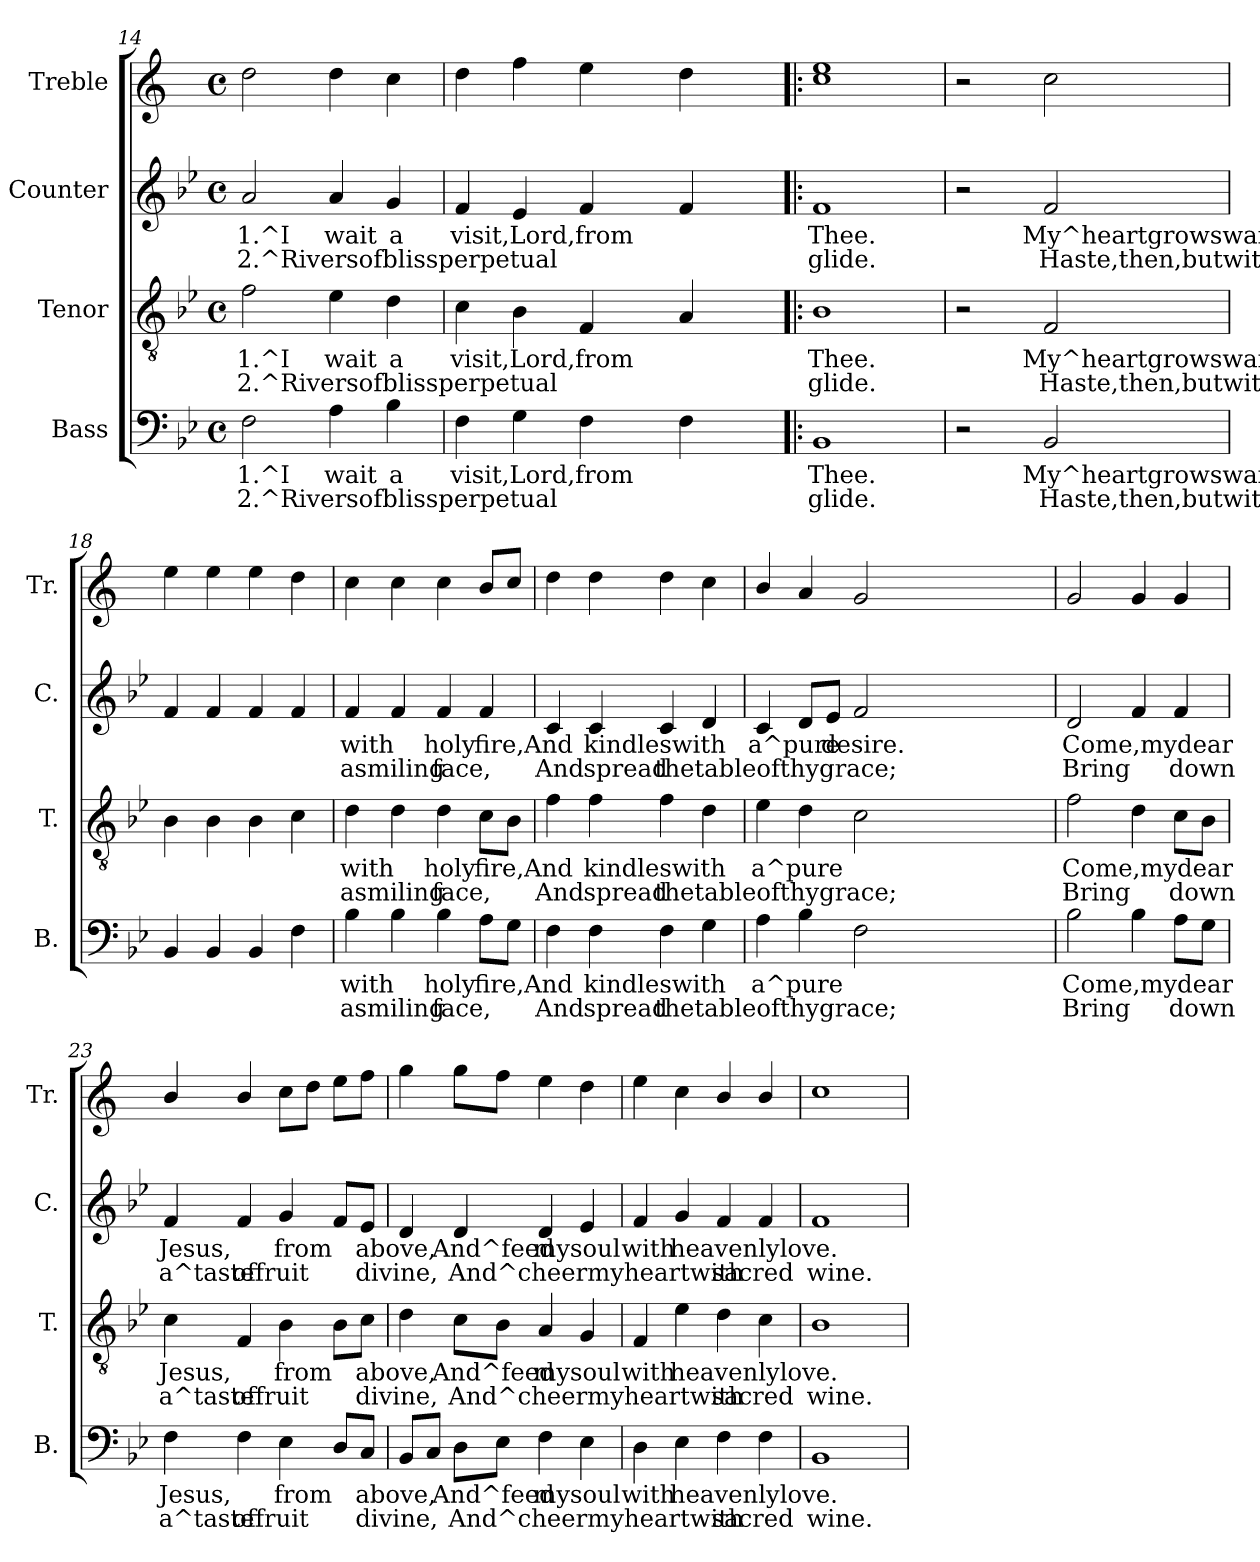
**kern	**text	**text	**kern	**text	**text	**kern	**text	**text	**kern
*part4	*part4	*part4	*part3	*part3	*part3	*part2	*part2	*part2	*part1
*staff4	*staff4	*staff4	*staff3	*staff3	*staff3	*staff2	*staff2	*staff2	*staff1
*I"Bass	*	*	*I"Tenor	*	*	*I"Counter	*	*	*I"Treble
*I'B.	*	*	*I'T.	*	*	*I'C.	*	*	*I'Tr.
!!LO:LB:g=z
*clefF4	*	*	*clefGv2	*	*	*clefG2	*	*	*clefG2
*	*	*	*	*	*	*	*	*	*ITrd1c2
*k[b-e-]	*	*	*k[b-e-]	*	*	*k[b-e-]	*	*	*k[b-e-]
*B-:	*	*	*B-:	*	*	*B-:	*	*	*B-:
*M4/4	*	*	*M4/4	*	*	*M4/4	*	*	*M4/4
*met(c)	*	*	*met(c)	*	*	*met(c)	*	*	*met(c)
=14	=14	=14	=14	=14	=14	=14	=14	=14	=14
!	!LO:LY:a:cj	!LO:LY:a:cj	!	!LO:LY:a:cj	!LO:LY:b:cj	!	!LO:LY:b:cj	!LO:LY:b:cj	!
2F\	1.^I	2.^Riversofblissperpetual	2f\	1.^I	2.^Riversofblissperpetual	2a/	1.^I	2.^Riversofblissperpetual	2cc\
!	!LO:LY:a:cj	!LO:LY:a:cj	!	!LO:LY:a:cj	!LO:LY:b:cj	!	!LO:LY:b:cj	!LO:LY:b:cj	!
4A\	wait	.	4e-\	wait	.	4a/	wait	.	4cc\
!	!LO:LY:a:cj	!LO:LY:a:cj	!	!LO:LY:a:cj	!LO:LY:b:cj	!	!LO:LY:b:cj	!LO:LY:b:cj	!
4B-\	a	.	4d\	a	.	4g/	a	.	4b-\
=15	=15	=15	=15	=15	=15	=15	=15	=15	=15
!	!LO:LY:a:cj	!	!	!LO:LY:a:cj	!	!	!LO:LY:b:cj	!	!
4F\	visit,Lord,from	.	4c\	visit,Lord,from	.	4f/	visit,Lord,from	.	4cc>\
!	!LO:LY:a:cj	!	!	!LO:LY:a:cj	!	!	!LO:LY:b:cj	!	!
4G\	.	.	4B-\	.	.	4e-/	.	.	4ee-\
!	!LO:LY:a:cj	!	!	!LO:LY:a:cj	!	!	!LO:LY:b:cj	!	!
4F\	.	.	4F/	.	.	4f/	.	.	4dd\
!	!LO:LY:a:cj	!	!	!LO:LY:a:cj	!	!	!LO:LY:b:cj	!	!
4F\	.	.	4A/	.	.	4f/	.	.	4cc\
=16!|:	=16!|:	=16!|:	=16!|:	=16!|:	=16!|:	=16!|:	=16!|:	=16!|:	=16!|:
!	!LO:LY:a:cj	!LO:LY:a:cj	!	!LO:LY:a:cj	!LO:LY:b:cj	!	!LO:LY:b:cj	!LO:LY:b:cj	!
1BB-	Thee.	glide.	1B-	Thee.	glide.	1f	Thee.	glide.	1dd 1b-
=17	=17	=17	=17	=17	=17	=17	=17	=17	=17
2r	.	.	2r	.	.	2r	.	.	2r
!	!LO:LY:a:cj	!LO:LY:a:cj	!	!LO:LY:a:cj	!LO:LY:b:cj	!	!LO:LY:b:cj	!LO:LY:b:cj	!
2BB-/	My^heartgrowswarm	Haste,then,butwith	2F/	My^heartgrowswarm	Haste,then,butwith	2f/	My^heartgrowswarm	Haste,then,butwith	2b-\
=18	=18	=18	=18	=18	=18	=18	=18	=18	=18
!	!LO:LY:a:cj	!	!	!LO:LY:a:cj	!	!	!LO:LY:b:cj	!	!
4BB-/	.	.	4B-\	.	.	4f/	.	.	4dd\
!	!LO:LY:a:cj	!	!	!LO:LY:a:cj	!	!	!LO:LY:b:cj	!	!
4BB-/	.	.	4B-\	.	.	4f/	.	.	4dd\
!	!LO:LY:a:cj	!	!	!LO:LY:a:cj	!	!	!LO:LY:b:cj	!	!
4BB-/	.	.	4B-\	.	.	4f/	.	.	4dd\
!	!LO:LY:a:cj	!	!	!LO:LY:a:cj	!	!	!LO:LY:b:cj	!	!
4F\	.	.	4c\	.	.	4f/	.	.	4cc\
=19	=19	=19	=19	=19	=19	=19	=19	=19	=19
!	!LO:LY:a:cj	!LO:LY:a:cj	!	!LO:LY:a:cj	!LO:LY:b:cj	!	!LO:LY:b:cj	!LO:LY:b:cj	!
4B-\	with	asmiling	4d\	with	asmiling	4f/	with	asmiling	4b-\
!	!LO:LY:a:cj	!LO:LY:a:cj	!	!LO:LY:a:cj	!LO:LY:b:cj	!	!LO:LY:b:cj	!LO:LY:b:cj	!
4B-\	.	.	4d\	.	.	4f/	.	.	4b-\
!	!LO:LY:a:cj	!LO:LY:a:cj	!	!LO:LY:a:cj	!LO:LY:b:cj	!	!LO:LY:b:cj	!LO:LY:b:cj	!
4B-\	holy	face,	4d\	holy	face,	4f/	holy	face,	4b-\
!	!LO:LY:a:cj	!LO:LY:a:cj	!	!LO:LY:a:cj	!LO:LY:b:cj	!	!LO:LY:b:cj	!LO:LY:b:cj	!
8A\L	fire,And	.	8c\L	fire,And	.	4f/	fire,And	.	8a/L
!	!LO:LY:a:cj	!LO:LY:a:cj	!	!LO:LY:a:cj	!LO:LY:b:cj	!	!	!	!
8G\J	.	.	8B-\J	.	.	.	.	.	8b-/J
=20	=20	=20	=20	=20	=20	=20	=20	=20	=20
!	!LO:LY:a:cj	!LO:LY:a:cj	!	!LO:LY:a:cj	!LO:LY:b:cj	!	!LO:LY:b:cj	!LO:LY:b:cj	!
4F\	.	And	4f\	.	And	4c/	.	And	4cc\
!	!LO:LY:a:cj	!LO:LY:a:cj	!	!LO:LY:a:cj	!LO:LY:b:cj	!	!LO:LY:b:cj	!LO:LY:b:cj	!
4F\	kindleswith	spread	4f\	kindleswith	spread	4c/	kindleswith	spread	4cc\
!	!LO:LY:a:cj	!LO:LY:a:cj	!	!LO:LY:a:cj	!LO:LY:b:cj	!	!LO:LY:b:cj	!LO:LY:b:cj	!
4F\	.	thetableofthygrace;	4f\	.	thetableofthygrace;	4c/	.	thetableofthygrace;	4cc\
!	!LO:LY:a:cj	!LO:LY:a:cj	!	!LO:LY:a:cj	!LO:LY:b:cj	!	!LO:LY:b:cj	!LO:LY:b:cj	!
4G\	.	.	4d\	.	.	4d/	.	.	4b-\
=21	=21	=21	=21	=21	=21	=21	=21	=21	=21
!	!LO:LY:a:cj	!	!	!LO:LY:a:cj	!	!	!LO:LY:b:cj	!	!
4A\	a^pure	.	4e-\	a^pure	.	4c/	a^pure	.	4a/
!	!LO:LY:a:cj	!	!	!LO:LY:a:cj	!	!	!LO:LY:b:cj	!	!
4B-\	.	.	4d\	.	.	8d/L	.	.	4g/
!	!	!	!	!	!	!	!LO:LY:b:cj	!	!
.	.	.	.	.	.	8e-/J	desire.	.	.
!	!LO:LY:a:cj	!	!	!LO:LY:a:cj	!	!	!LO:LY:b:cj	!	!
2F\	.	.	2c\	.	.	2f/	.	.	2f/
=22	=22	=22	=22	=22	=22	=22	=22	=22	=22
!	!LO:LY:a:cj	!LO:LY:a:cj	!	!LO:LY:a:cj	!LO:LY:b:cj	!	!LO:LY:b:cj	!LO:LY:b:cj	!
2B-\	Come,mydear	Bring	2f\	Come,mydear	Bring	2d/	Come,mydear	Bring	2f/
!	!LO:LY:a:cj	!LO:LY:a:cj	!	!LO:LY:a:cj	!LO:LY:b:cj	!	!LO:LY:b:cj	!LO:LY:b:cj	!
4B-\	.	.	4d\	.	.	4f/	.	.	4f/
!	!LO:LY:a:cj	!LO:LY:a:cj	!	!LO:LY:a:cj	!LO:LY:b:cj	!	!LO:LY:b:cj	!LO:LY:b:cj	!
8A\L	.	down	8c\L	.	down	4f/	.	down	4f/
!	!LO:LY:a:cj	!LO:LY:a:cj	!	!LO:LY:a:cj	!LO:LY:b:cj	!	!	!	!
8G\J	.	.	8B-\J	.	.	.	.	.	.
=23	=23	=23	=23	=23	=23	=23	=23	=23	=23
!	!LO:LY:a:cj	!LO:LY:a:cj	!	!LO:LY:a:cj	!LO:LY:b:cj	!	!LO:LY:b:cj	!LO:LY:b:cj	!
4F\	Jesus,	a^taste	4c\	Jesus,	a^taste	4f/	Jesus,	a^taste	4a/
!	!LO:LY:a:cj	!LO:LY:a:cj	!	!LO:LY:a:cj	!LO:LY:b:cj	!	!LO:LY:b:cj	!LO:LY:b:cj	!
4F\	.	offruit	4F/	.	offruit	4f/	.	offruit	4a/
!	!LO:LY:a:cj	!LO:LY:a:cj	!	!LO:LY:a:cj	!LO:LY:b:cj	!	!LO:LY:b:cj	!LO:LY:b:cj	!
4E-\	from	.	4B-\	from	.	4g/	from	.	8b-\L
.	.	.	.	.	.	.	.	.	8cc\J
!	!LO:LY:a:cj	!LO:LY:a:cj	!	!LO:LY:a:cj	!LO:LY:b:cj	!	!LO:LY:b:cj	!LO:LY:b:cj	!
8D/L	.	.	8B-\L	.	.	8f/L	.	.	8dd\L
!	!LO:LY:a:cj	!LO:LY:a:cj	!	!LO:LY:a:cj	!LO:LY:b:cj	!	!LO:LY:b:cj	!LO:LY:b:cj	!
8C/J	above,	divine,	8c\J	above,	divine,	8e-/J	above,	divine,	8ee-\J
=24	=24	=24	=24	=24	=24	=24	=24	=24	=24
!	!LO:LY:a:cj	!LO:LY:a:cj	!	!LO:LY:a:cj	!LO:LY:b:cj	!	!LO:LY:b:cj	!LO:LY:b:cj	!
8BB-/L	.	.	4d\	.	.	4d/	.	.	4ff\
!	!LO:LY:a:cj	!LO:LY:a:cj	!	!	!	!	!	!	!
8C/J	.	.	.	.	.	.	.	.	.
!	!LO:LY:a:cj	!LO:LY:a:cj	!	!LO:LY:a:cj	!LO:LY:b:cj	!	!LO:LY:b:cj	!LO:LY:b:cj	!
8D\L	And^feed	And^cheermyheartwith	8c\L	And^feed	And^cheermyheartwith	4d/	And^feed	And^cheermyheartwith	8ff\L
!	!LO:LY:a:cj	!LO:LY:a:cj	!	!LO:LY:a:cj	!LO:LY:b:cj	!	!	!	!
8E-\J	.	.	8B-\J	.	.	.	.	.	8ee-\J
!	!LO:LY:a:cj	!LO:LY:a:cj	!	!LO:LY:a:cj	!LO:LY:b:cj	!	!LO:LY:b:cj	!LO:LY:b:cj	!
4F\	mysoul	.	4A/	mysoul	.	4d/	mysoul	.	4dd\
!	!LO:LY:a:cj	!LO:LY:a:cj	!	!LO:LY:a:cj	!LO:LY:b:cj	!	!LO:LY:b:cj	!LO:LY:b:cj	!
4E-\	.	.	4G/	.	.	4e-/	.	.	4cc\
=25	=25	=25	=25	=25	=25	=25	=25	=25	=25
!	!LO:LY:a:cj	!LO:LY:a:cj	!	!LO:LY:a:cj	!LO:LY:b:cj	!	!LO:LY:b:cj	!LO:LY:b:cj	!
4D\	with	.	4F/	with	.	4f/	with	.	4dd\
!	!LO:LY:a:cj	!LO:LY:a:cj	!	!LO:LY:a:cj	!LO:LY:b:cj	!	!LO:LY:b:cj	!LO:LY:b:cj	!
4E-\	heavenlylove.	.	4e-\	heavenlylove.	.	4g/	heavenlylove.	.	4b-\
!	!LO:LY:a:cj	!LO:LY:a:cj	!	!LO:LY:a:cj	!LO:LY:b:cj	!	!LO:LY:b:cj	!LO:LY:b:cj	!
4F\	.	sacred	4d\	.	sacred	4f/	.	sacred	4a/
!	!LO:LY:a:cj	!LO:LY:a:cj	!	!LO:LY:a:cj	!LO:LY:b:cj	!	!LO:LY:b:cj	!LO:LY:b:cj	!
4F\	.	.	4c\	.	.	4f/	.	.	4a/
=26	=26	=26	=26	=26	=26	=26	=26	=26	=26
!	!LO:LY:a:cj	!LO:LY:a:cj	!	!LO:LY:a:cj	!LO:LY:b:cj	!	!LO:LY:b:cj	!LO:LY:b:cj	!
1BB-	.	wine.	1B-	.	wine.	1f	.	wine.	1b-
=	=	=	=	=	=	=	=	=	=
*-	*-	*-	*-	*-	*-	*-	*-	*-	*-
